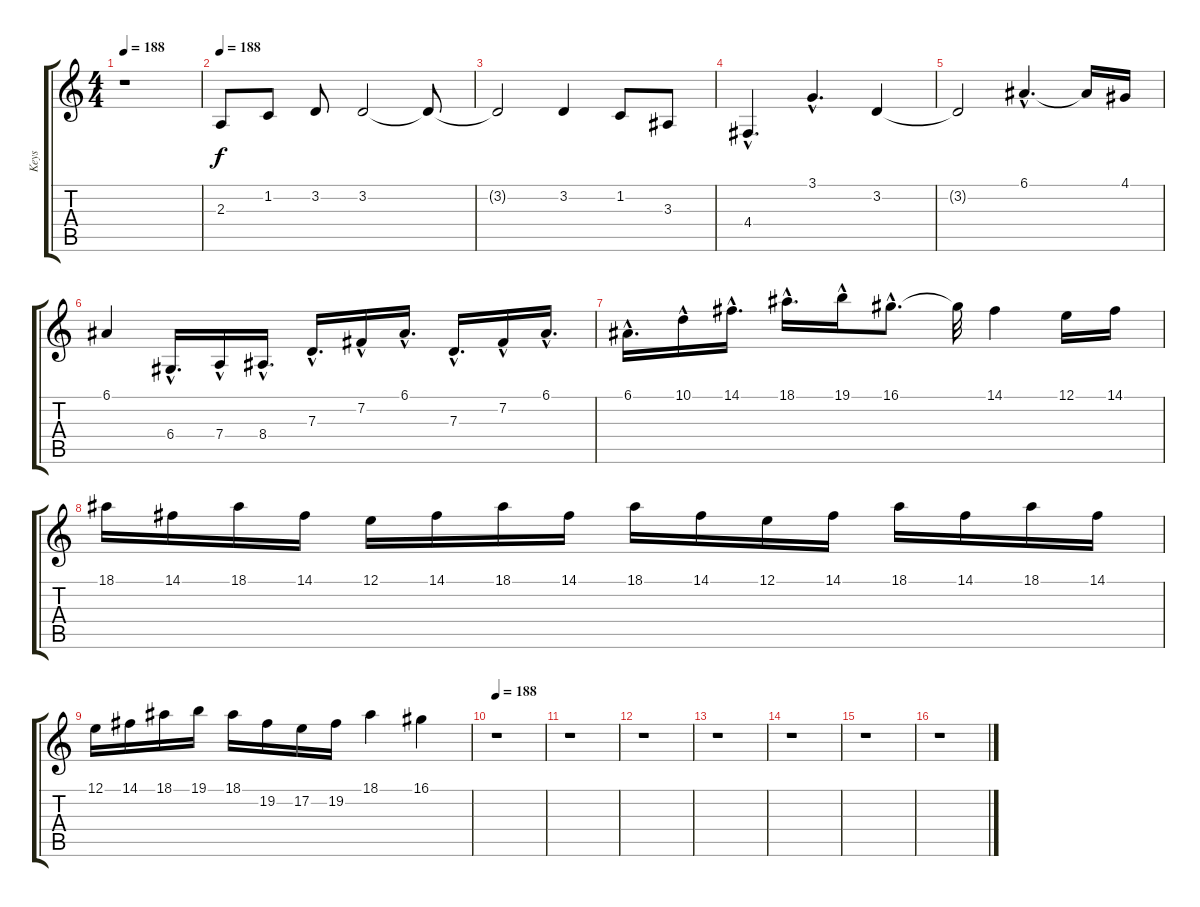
\track ("Keys" "Keys") {instrument fx8scifi}
\staff {score tabs}
\tuning (E4 B3 G3 D3 A2 E2) {hide}
\ts (4 4)
\tempo 188
\clef g2
\ks c
r.1{dy f} |
\tempo 188
2.3.8{volume 16 instrument reedorgan} 1.2.8 3.2.8 3.2.2 3.2{t}.8 |
3.2{t}.2 3.2.4 1.2.8 3.3.8 |
4.4{hac}.4{d} 3.1{hac}.4{d} 3.2.4 |
3.2{t}.2 6.1{hac}.4{d} 6.1{t}.16 4.1.16 |
6.1.4 6.4{hac}.16{d} 7.4{hac}.16 8.4{hac}.16{d} 7.3{hac}.16{d} 7.2{hac}.16 6.1{hac}.16{d} 7.3{hac}.16{d} 7.2{hac}.16 6.1{hac}.16{d} |
6.1{hac}.16{d} 10.1{hac}.16 14.1{hac}.16{d} 18.1{hac}.16{d} 19.1{hac}.16 16.1{hac}.8{d} 16.1{t}.32 14.1.4 12.1.16 14.1.16 |
18.1.16 14.1.16 18.1.16 14.1.16 12.1.16 14.1.16 18.1.16 14.1.16 18.1.16 14.1.16 12.1.16 14.1.16 18.1.16 14.1.16 18.1.16 14.1.16 |
12.1.16 14.1.16 18.1.16 19.1.16 18.1.16 19.2.16 17.2.16 19.2.16 18.1.4 16.1.4 |
\tempo 188
r.1 |
r.1 |
r.1 |
r.1 |
r.1 |
r.1 |
r.1
